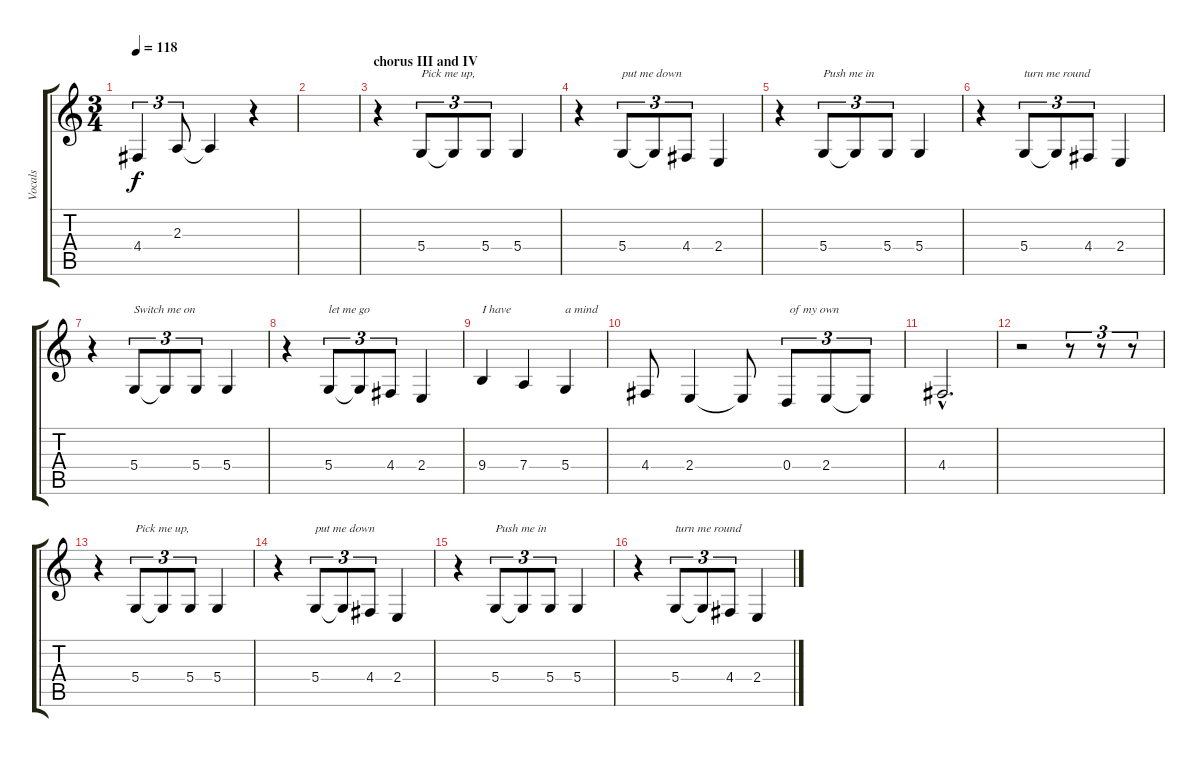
\track ("Vocals" "Vocals") {instrument clarinet}
\staff {score tabs}
\tuning (E4 B3 G3 D3 A2 E2) {hide}
\ts (3 4)
\tempo 118
\clef g2
\ks c
4.4.4{tu (3 2) dy f} 2.3.8{tu (3 2)} 2.3{t}.4 r.4 |
|
\section ("" "chorus III and IV")
r.4 5.4.8{tu (3 2) txt "Pick me up,"} 5.4{t}.8{tu (3 2)} 5.4.8{tu (3 2)} 5.4.4 |
r.4 5.4.8{tu (3 2) txt "put me down"} 5.4{t}.8{tu (3 2)} 4.4.8{tu (3 2)} 2.4.4 |
r.4 5.4.8{tu (3 2) txt "Push me in"} 5.4{t}.8{tu (3 2)} 5.4.8{tu (3 2)} 5.4.4 |
r.4 5.4.8{tu (3 2) txt "turn me round"} 5.4{t}.8{tu (3 2)} 4.4.8{tu (3 2)} 2.4.4 |
r.4 5.4.8{tu (3 2) txt "Switch me on"} 5.4{t}.8{tu (3 2)} 5.4.8{tu (3 2)} 5.4.4 |
r.4 5.4.8{tu (3 2) txt "let me go"} 5.4{t}.8{tu (3 2)} 4.4.8{tu (3 2)} 2.4.4 |
9.4.4{txt "I have"} 7.4.4 5.4.4{txt "a mind"} |
4.4.8 2.4.4 2.4{t}.8 0.4.8{tu (3 2) txt " of my own"} 2.4.8{tu (3 2)} 2.4{t}.8{tu (3 2)} |
4.4{hac}.2{d} |
r.2 r.8{tu (3 2)} r.8{tu (3 2)} r.8{tu (3 2)} |
r.4 5.4.8{tu (3 2) txt "Pick me up,"} 5.4{t}.8{tu (3 2)} 5.4.8{tu (3 2)} 5.4.4 |
r.4 5.4.8{tu (3 2) txt "put me down"} 5.4{t}.8{tu (3 2)} 4.4.8{tu (3 2)} 2.4.4 |
r.4 5.4.8{tu (3 2) txt "Push me in"} 5.4{t}.8{tu (3 2)} 5.4.8{tu (3 2)} 5.4.4 |
r.4 5.4.8{tu (3 2) txt "turn me round"} 5.4{t}.8{tu (3 2)} 4.4.8{tu (3 2)} 2.4.4
